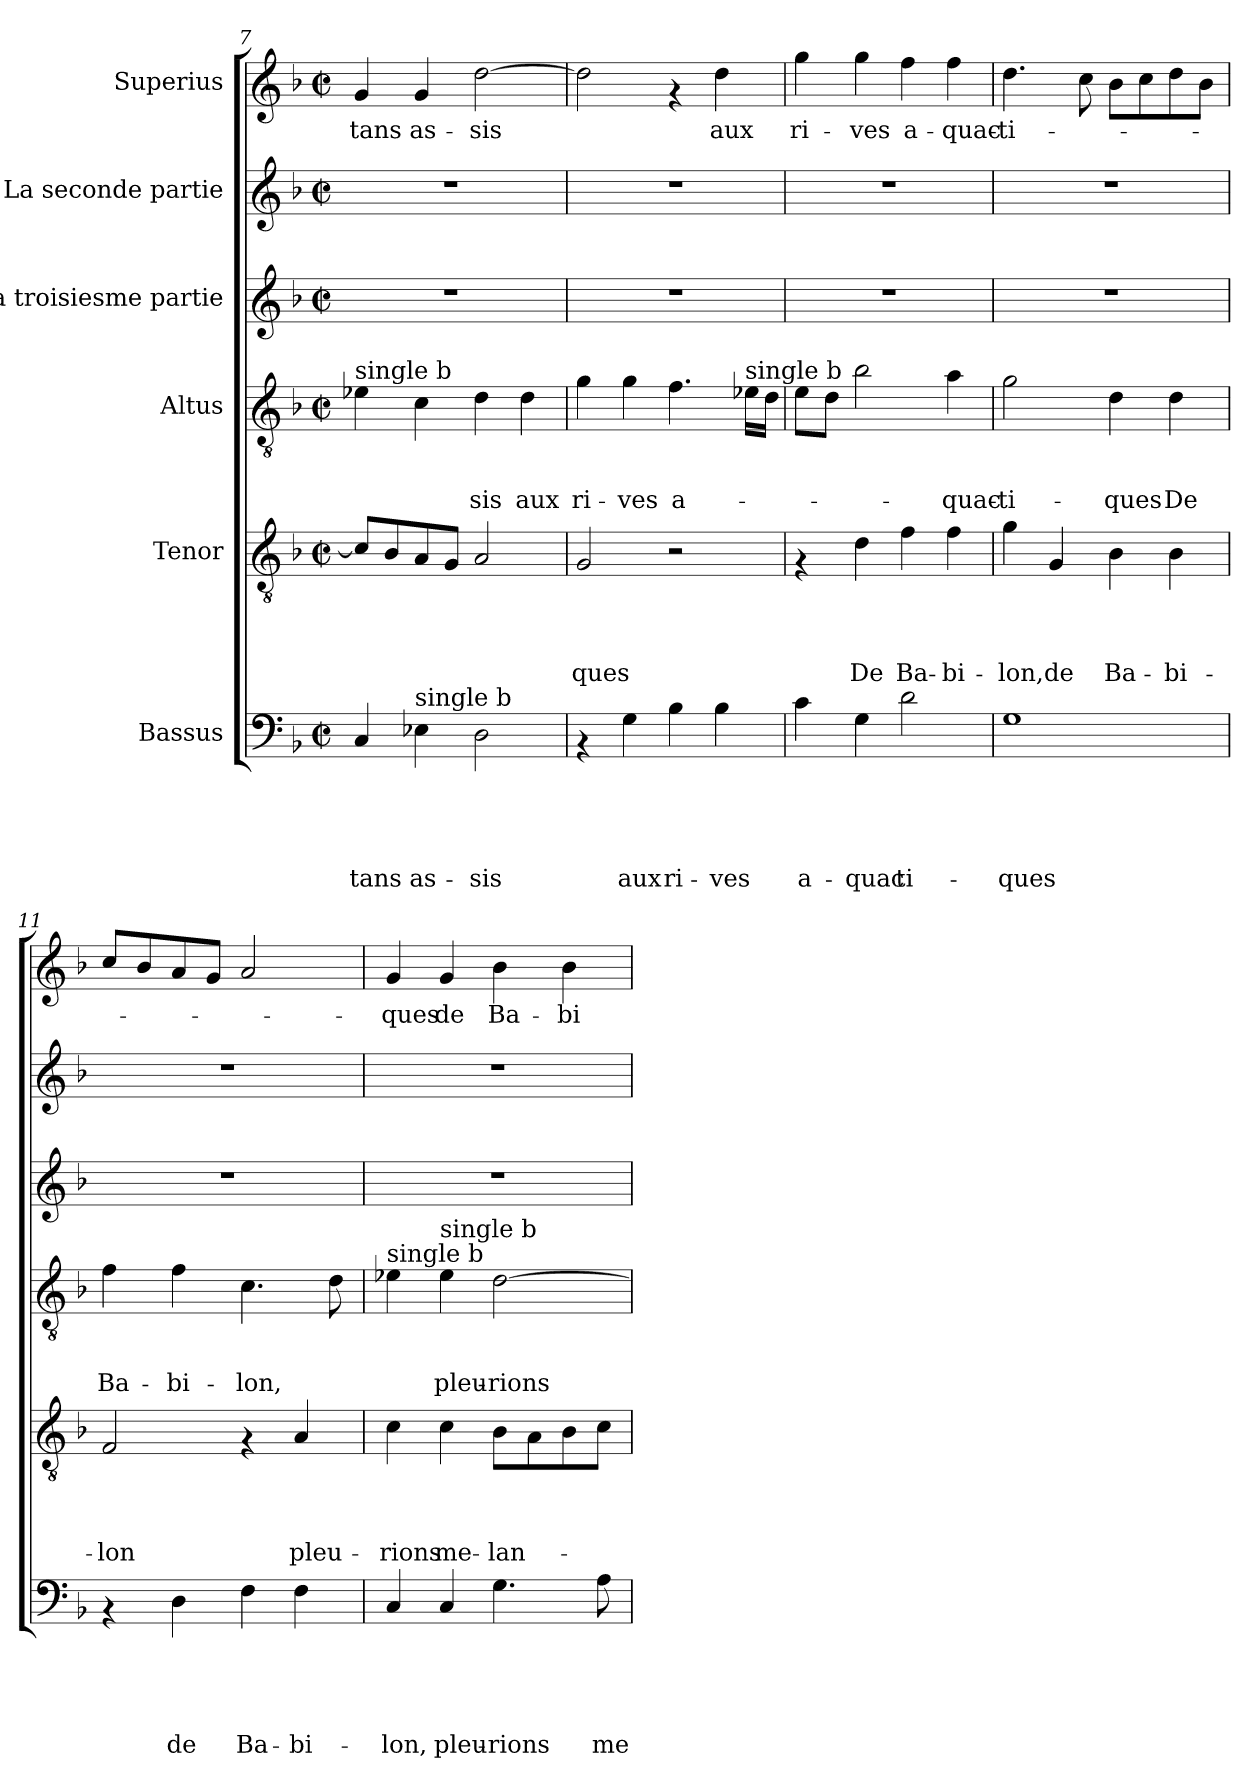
**kern	**text	**text	**text	**text	**text	**kern	**text	**text	**text	**text	**kern	**text	**text	**text	**kern	**kern	**kern	**text
*part6	*part6	*part6	*part6	*part6	*part6	*part5	*part5	*part5	*part5	*part5	*part4	*part4	*part4	*part4	*part3	*part2	*part1	*part1
*staff6	*staff6	*staff6	*staff6	*staff6	*staff6	*staff5	*staff5	*staff5	*staff5	*staff5	*staff4	*staff4	*staff4	*staff4	*staff3	*staff2	*staff1	*staff1
*I"Bassus	*	*	*	*	*	*I"Tenor	*	*	*	*	*I"Altus	*	*	*	*I"La troisiesme partie	*I"La seconde partie	*I"Superius	*
*clefF4	*	*	*	*	*	*clefGv2	*	*	*	*	*clefGv2	*	*	*	*clefG2	*clefG2	*clefG2	*
*k[b-]	*	*	*	*	*	*k[b-]	*	*	*	*	*k[b-]	*	*	*	*k[b-]	*k[b-]	*k[b-]	*
*F:	*	*	*	*	*	*F:	*	*	*	*	*F:	*	*	*	*F:	*F:	*F:	*
*M2/2	*	*	*	*	*	*M2/2	*	*	*	*	*M2/2	*	*	*	*M2/2	*M2/2	*M2/2	*
*met(c|)	*	*	*	*	*	*met(c|)	*	*	*	*	*met(c|)	*	*	*	*met(c|)	*met(c|)	*met(c|)	*
=7	=7	=7	=7	=7	=7	=7	=7	=7	=7	=7	=7	=7	=7	=7	=7	=7	=7	=7
!	!	!	!	!	!	!	!	!	!	!	!LO:TX:a:t=single b	!	!	!	!	!	!	!
!	!	!	!	!	!LO:LY:b	!	!	!	!	!	!	!	!	!	!	!	!	!LO:LY:b
4C/	.	.	.	.	-tans	8c/L]	.	.	.	.	4e-\	.	.	.	1r	1r	4g/	-tans
.	.	.	.	.	.	8B-/	.	.	.	.	.	.	.	.	.	.	.	.
!LO:TX:a:t=single b	!	!	!	!	!	!	!	!	!	!	!	!	!	!	!	!	!	!
!	!	!	!	!	!LO:LY:b	!	!	!	!	!	!	!	!	!	!	!	!	!LO:LY:b
4E-\	.	.	.	.	as-	8A/	.	.	.	.	4c\	.	.	.	.	.	4g/	as-
.	.	.	.	.	.	8G/J	.	.	.	.	.	.	.	.	.	.	.	.
!	!	!	!	!	!LO:LY:b	!	!	!	!	!	!	!	!	!LO:LY:b	!	!	!	!LO:LY:b
2D\	.	.	.	.	-sis	2A/	.	.	.	.	4d\	.	.	-sis	.	.	[>2dd\	-sis
!	!	!	!	!	!	!	!	!	!	!	!	!	!	!LO:LY:b	!	!	!	!
.	.	.	.	.	.	.	.	.	.	.	4d\	.	.	aux	.	.	.	.
=8	=8	=8	=8	=8	=8	=8	=8	=8	=8	=8	=8	=8	=8	=8	=8	=8	=8	=8
!	!	!	!	!	!	!	!	!	!	!LO:LY:b	!	!	!	!LO:LY:b	!	!	!	!
4rAA	.	.	.	.	.	2G/	.	.	.	-ques	4g\	.	.	ri-	1r	1r	2dd\]	.
!	!	!	!	!	!LO:LY:b	!	!	!	!	!	!	!	!	!LO:LY:b	!	!	!	!
4G\	.	.	.	.	aux	.	.	.	.	.	4g\	.	.	-ves	.	.	.	.
!	!	!	!	!	!LO:LY:b	!	!	!	!	!	!	!	!	!LO:LY:b	!	!	!	!
4B-\	.	.	.	.	ri-	2r	.	.	.	.	4.f\	.	.	a-	.	.	4rf	.
!	!	!	!	!	!LO:LY:b	!	!	!	!	!	!	!	!	!	!	!	!	!LO:LY:b
4B-\	.	.	.	.	-ves	.	.	.	.	.	.	.	.	.	.	.	4dd\	aux
!	!	!	!	!	!	!	!	!	!	!	!LO:TX:a:t=single b	!	!	!	!	!	!	!
.	.	.	.	.	.	.	.	.	.	.	16e-\LL	.	.	.	.	.	.	.
.	.	.	.	.	.	.	.	.	.	.	16d\JJ	.	.	.	.	.	.	.
!!LO:PB:g=z
=9	=9	=9	=9	=9	=9	=9	=9	=9	=9	=9	=9	=9	=9	=9	=9	=9	=9	=9
!	!	!	!	!	!LO:LY:b	!	!	!	!	!	!	!	!	!	!	!	!	!LO:LY:b
4c\	.	.	.	.	a-	4rF	.	.	.	.	8e\L	.	.	.	1r	1r	4gg\	ri-
.	.	.	.	.	.	.	.	.	.	.	8d\J	.	.	.	.	.	.	.
!	!	!	!	!	!LO:LY:b	!	!	!	!	!LO:LY:b	!	!	!	!	!	!	!	!LO:LY:b
4G\	.	.	.	.	-quac-	4d\	.	.	.	De	2b-\	.	.	.	.	.	4gg\	-ves
!	!	!	!	!	!LO:LY:b	!	!	!	!	!LO:LY:b	!	!	!	!	!	!	!	!LO:LY:b
2d\	.	.	.	.	-ti-	4f\	.	.	.	Ba-	.	.	.	.	.	.	4ff\	a-
!	!	!	!	!	!	!	!	!	!	!LO:LY:b	!	!	!	!LO:LY:b	!	!	!	!LO:LY:b
.	.	.	.	.	.	4f\	.	.	.	-bi-	4a\	.	.	-quac-	.	.	4ff\	-quac-
=10	=10	=10	=10	=10	=10	=10	=10	=10	=10	=10	=10	=10	=10	=10	=10	=10	=10	=10
!	!	!	!	!	!LO:LY:b	!	!	!	!	!LO:LY:b	!	!	!	!LO:LY:b	!	!	!	!LO:LY:b
1G	.	.	.	.	-ques	4g\	.	.	.	-lon,	2g\	.	.	-ti-	1r	1r	4.dd\	-ti-
!	!	!	!	!	!	!	!	!	!	!LO:LY:b	!	!	!	!	!	!	!	!
.	.	.	.	.	.	4G/	.	.	.	de	.	.	.	.	.	.	.	.
.	.	.	.	.	.	.	.	.	.	.	.	.	.	.	.	.	8cc\	.
!	!	!	!	!	!	!	!	!	!	!LO:LY:b	!	!	!	!LO:LY:b	!	!	!	!
.	.	.	.	.	.	4B-\	.	.	.	Ba-	4d\	.	.	-ques	.	.	8b-\L	.
.	.	.	.	.	.	.	.	.	.	.	.	.	.	.	.	.	8cc\	.
!	!	!	!	!	!	!	!	!	!	!LO:LY:b	!	!	!	!LO:LY:b	!	!	!	!
.	.	.	.	.	.	4B-\	.	.	.	-bi-	4d\	.	.	De	.	.	8dd\	.
.	.	.	.	.	.	.	.	.	.	.	.	.	.	.	.	.	8b-\J	.
=11	=11	=11	=11	=11	=11	=11	=11	=11	=11	=11	=11	=11	=11	=11	=11	=11	=11	=11
!	!	!	!	!	!	!	!	!	!	!LO:LY:b	!	!	!	!LO:LY:b	!	!	!	!
4rAA	.	.	.	.	.	2F/	.	.	.	-lon	4f\	.	.	Ba-	1r	1r	8cc/L	.
.	.	.	.	.	.	.	.	.	.	.	.	.	.	.	.	.	8b-/	.
!	!	!	!	!	!LO:LY:b	!	!	!	!	!	!	!	!	!LO:LY:b	!	!	!	!
4D\	.	.	.	.	de	.	.	.	.	.	4f\	.	.	-bi-	.	.	8a/	.
.	.	.	.	.	.	.	.	.	.	.	.	.	.	.	.	.	8g/J	.
!	!	!	!	!	!LO:LY:b	!	!	!	!	!	!	!	!	!LO:LY:b	!	!	!	!
4F\	.	.	.	.	Ba-	4rF	.	.	.	.	4.c\	.	.	-lon,	.	.	2a/	.
!	!	!	!	!	!LO:LY:b	!	!	!	!	!LO:LY:b	!	!	!	!	!	!	!	!
4F\	.	.	.	.	-bi-	4A/	.	.	.	pleu-	.	.	.	.	.	.	.	.
.	.	.	.	.	.	.	.	.	.	.	8d\	.	.	.	.	.	.	.
=12	=12	=12	=12	=12	=12	=12	=12	=12	=12	=12	=12	=12	=12	=12	=12	=12	=12	=12
!	!	!	!	!	!	!	!	!	!	!	!LO:TX:a:t=single b	!	!	!	!	!	!	!
!	!	!	!	!	!LO:LY:b	!	!	!	!	!LO:LY:b	!	!	!	!	!	!	!	!LO:LY:b
4C/	.	.	.	.	-lon,	4c\	.	.	.	-rions	4e-\	.	.	.	1r	1r	4g/	-ques
!	!	!	!	!	!	!	!	!	!	!	!LO:TX:a:t=single b	!	!	!	!	!	!	!
!	!	!	!	!	!LO:LY:b	!	!	!	!	!LO:LY:b	!	!	!	!LO:LY:b	!	!	!	!LO:LY:b
4C/	.	.	.	.	pleu-	4c\	.	.	.	me-	4e-\	.	.	pleu-	.	.	4g/	de
!	!	!	!	!	!LO:LY:b	!	!	!	!	!LO:LY:b	!	!	!	!LO:LY:b	!	!	!	!LO:LY:b
4.G\	.	.	.	.	-rions	8B-\L	.	.	.	-lan-	[>2d\	.	.	-rions	.	.	4b-\	Ba-
.	.	.	.	.	.	8A\	.	.	.	.	.	.	.	.	.	.	.	.
!	!	!	!	!	!	!	!	!	!	!	!	!	!	!	!	!	!	!LO:LY:b
.	.	.	.	.	.	8B-\	.	.	.	.	.	.	.	.	.	.	4b-\	-bi-
!	!	!	!	!	!LO:LY:b	!	!	!	!	!	!	!	!	!	!	!	!	!
8A\	.	.	.	.	me-	8c\J	.	.	.	.	.	.	.	.	.	.	.	.
=	=	=	=	=	=	=	=	=	=	=	=	=	=	=	=	=	=	=
*-	*-	*-	*-	*-	*-	*-	*-	*-	*-	*-	*-	*-	*-	*-	*-	*-	*-	*-
